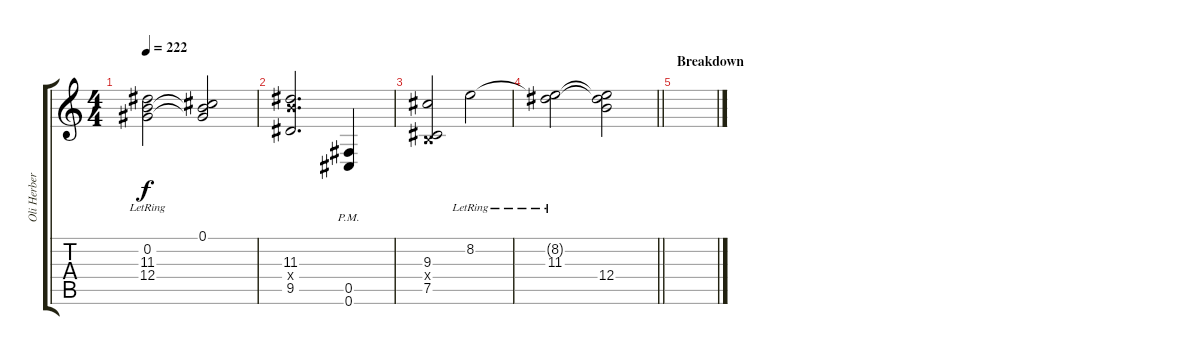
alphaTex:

\track ("Oli Herbert (Extra Guitar)" "Oli Herber") {instrument distortionguitar}
\staff {score tabs}
\tuning (Db4 Ab3 E3 B2 Gb2 Db2) {hide}
\ts (4 4)
\tempo 222
\clef g2
\ks c
(0.2{lr} 11.3{t} 12.4{t}).2{dy f} (0.1 0.2{t} 12.4{t}).2 |
(11.3 12.4{x} 9.5).2{d} (0.5{pm} 0.6{pm}).4 |
(9.3 0.4{x} 7.5).2 8.2{lr}.2 |
\barLineRight lightlight
(8.2{t} 11.3{lr}).2 (8.2{t} 11.3{t} 12.4).2 |
\section ("" "Breakdown")
